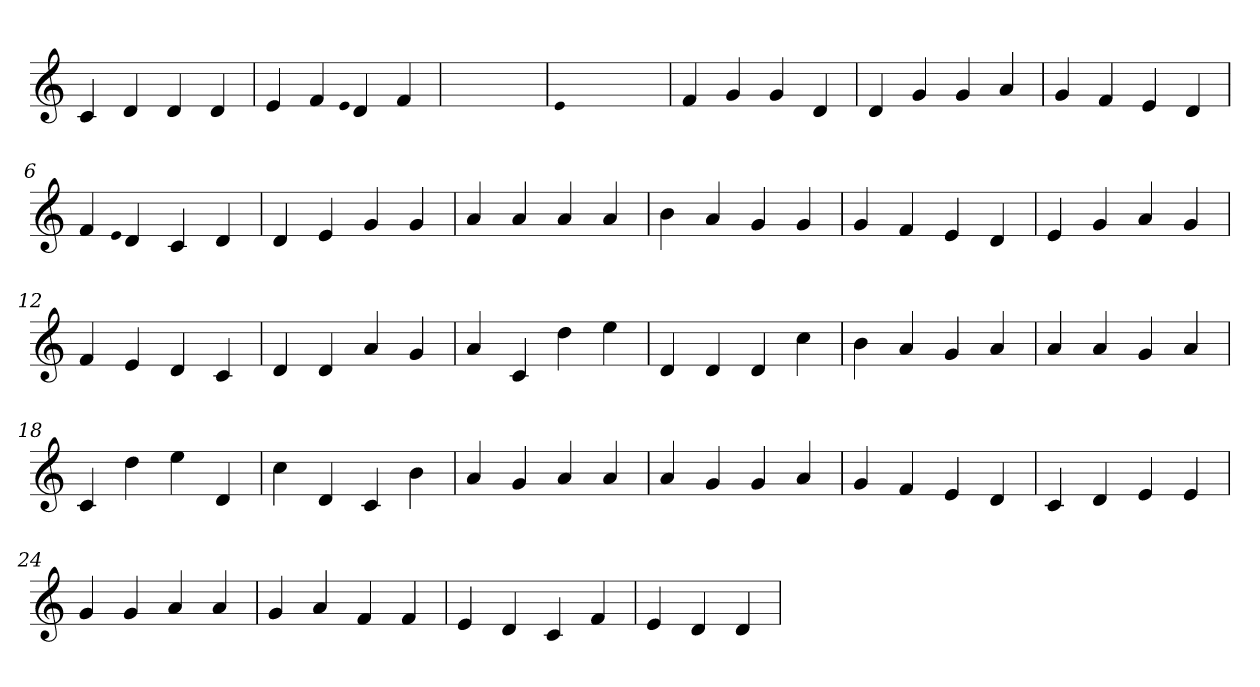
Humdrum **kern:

**kern
*part1
*staff1
*clefG2
=1
4c
4d
4d
4d
=2
4e
4f
qqe
4d
4f
=3
1ryy
=3
qqe
1ryy
=3
4f
4g
4g
4d
=4
4d
4g
4g
4a
=5
4g
4f
4e
4d
=6
4f
qqe
4d
4c
4d
=7
4d
4e
4g
4g
=8
4a
4a
4a
4a
=9
4b
4a
4g
4g
=10
4g
4f
4e
4d
=11
4e
4g
4a
4g
=12
4f
4e
4d
4c
=13
4d
4d
4a
4g
=14
4a
4c
4dd
4ee
=15
4d
4d
4d
4cc
=16
4b
4a
4g
4a
=17
4a
4a
4g
4a
=18
4c
4dd
4ee
4d
=19
4cc
4d
4c
4b
=20
4a
4g
4a
4a
=21
4a
4g
4g
4a
=22
4g
4f
4e
4d
=23
4c
4d
4e
4e
=24
4g
4g
4a
4a
=25
4g
4a
4f
4f
=26
4e
4d
4c
4f
=27
4e
4d
4d
=
*-
